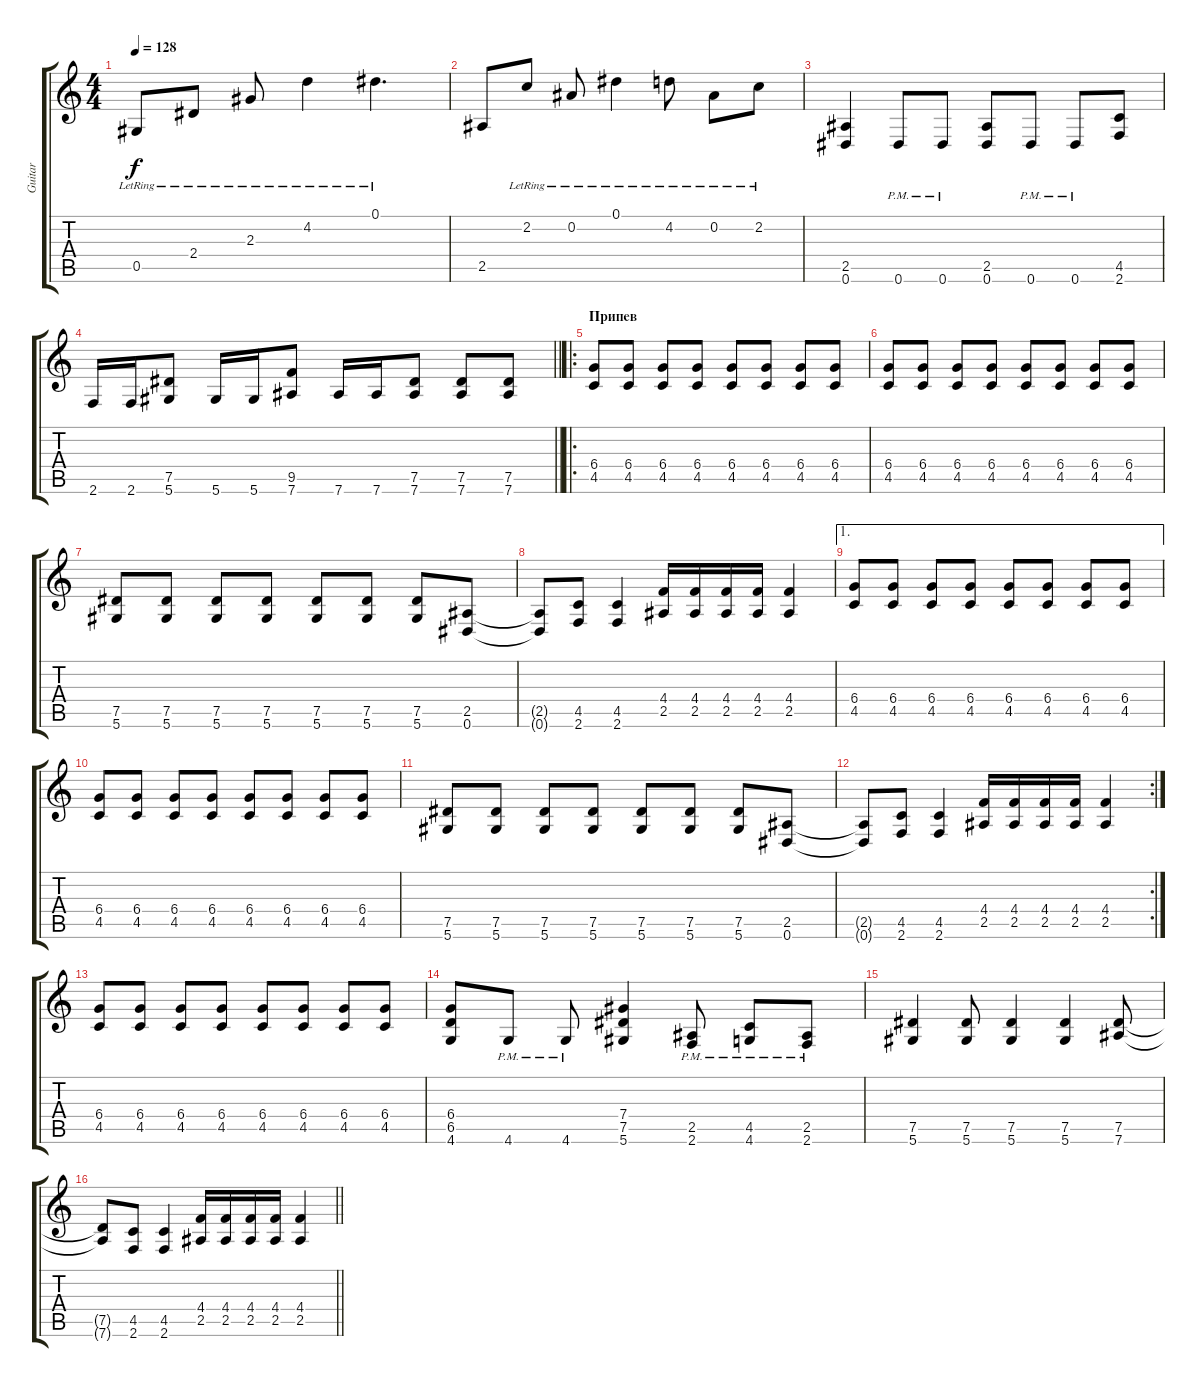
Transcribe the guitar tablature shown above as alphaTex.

\track ("Guitar" "Guitar") {instrument distortionguitar}
\staff {score tabs}
\tuning (Eb4 Bb3 Gb3 Db3 Ab2 Eb2) {hide}
\ts (4 4)
\tempo 128
\clef g2
\ks c
0.5{lr}.8{dy f} 2.4{lr}.8 2.3{lr}.8 4.2{lr}.4 0.1{lr}.4{d} |
2.5.8 2.2{lr}.8 0.2{lr}.8 0.1{lr}.4 4.2{lr}.8 0.2{lr}.8 2.2{lr}.8 |
(2.5 0.6).4{instrument distortionguitar} 0.6{pm}.8 0.6{pm}.8 (2.5 0.6).8 0.6{pm}.8 0.6{pm}.8 (4.5 2.6).8 |
\barLineRight lightlight
2.6.16 2.6.16 (7.5 5.6).8 5.6.16 5.6.16 (9.5 7.6).8 7.6.16 7.6.16 (7.5 7.6).8 (7.5 7.6).8 (7.5 7.6).8 |
\ro
\section ("" "Припев")
(6.4 4.5).8 (6.4 4.5).8 (6.4 4.5).8 (6.4 4.5).8 (6.4 4.5).8 (6.4 4.5).8 (6.4 4.5).8 (6.4 4.5).8 |
(6.4 4.5).8 (6.4 4.5).8 (6.4 4.5).8 (6.4 4.5).8 (6.4 4.5).8 (6.4 4.5).8 (6.4 4.5).8 (6.4 4.5).8 |
(7.5 5.6).8 (7.5 5.6).8 (7.5 5.6).8 (7.5 5.6).8 (7.5 5.6).8 (7.5 5.6).8 (7.5 5.6).8 (2.5 0.6).8 |
(2.5{t} 0.6{t}).8 (4.5 2.6).8 (4.5 2.6).4 (4.4 2.5).16 (4.4 2.5).16 (4.4 2.5).16 (4.4 2.5).16 (4.4 2.5).4 |
\ae 1
(6.4 4.5).8 (6.4 4.5).8 (6.4 4.5).8 (6.4 4.5).8 (6.4 4.5).8 (6.4 4.5).8 (6.4 4.5).8 (6.4 4.5).8 |
(6.4 4.5).8 (6.4 4.5).8 (6.4 4.5).8 (6.4 4.5).8 (6.4 4.5).8 (6.4 4.5).8 (6.4 4.5).8 (6.4 4.5).8 |
(7.5 5.6).8 (7.5 5.6).8 (7.5 5.6).8 (7.5 5.6).8 (7.5 5.6).8 (7.5 5.6).8 (7.5 5.6).8 (2.5 0.6).8 |
\rc 2
(2.5{t} 0.6{t}).8 (4.5 2.6).8 (4.5 2.6).4 (4.4 2.5).16 (4.4 2.5).16 (4.4 2.5).16 (4.4 2.5).16 (4.4 2.5).4 |
(6.4 4.5).8 (6.4 4.5).8 (6.4 4.5).8 (6.4 4.5).8 (6.4 4.5).8 (6.4 4.5).8 (6.4 4.5).8 (6.4 4.5).8 |
(6.4 6.5 4.6).8 4.6{pm}.8 4.6{pm}.8 (7.4 7.5 5.6).4 (2.5{pm} 2.6{pm}).8 (4.5{pm} 4.6{pm}).8 (2.5{pm} 2.6{pm}).8 |
(7.5 5.6).4 (7.5 5.6).8 (7.5 5.6).4 (7.5 5.6).4 (7.5 7.6).8 |
\barLineRight lightlight
(7.5{t} 7.6{t}).8 (4.5 2.6).8 (4.5 2.6).4 (4.4 2.5).16 (4.4 2.5).16 (4.4 2.5).16 (4.4 2.5).16 (4.4 2.5).4
